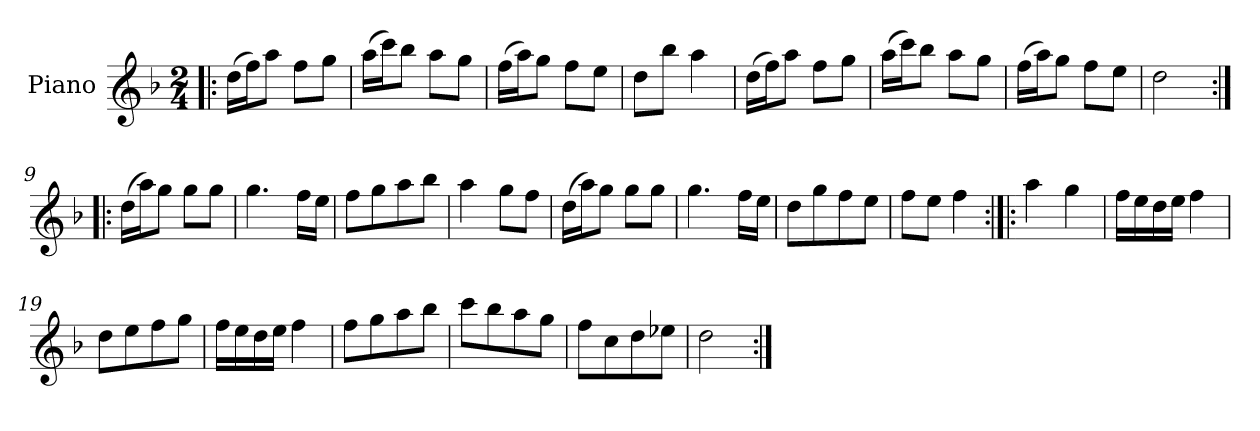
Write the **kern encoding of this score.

**kern
*part1
*staff1
*I"Piano
*I'Pno.
*clefG2
*k[b-]
*d:
*M2/4
=1!|:
(>16dd\LL
16ff\J)
8aa\J
8ff\L
8gg\J
=2
(>16aa\LL
16ccc\J)
8bb-\J
8aa\L
8gg\J
=3
(>16ff\LL
16aa\J)
8gg\J
8ff\L
8ee\J
=4
8dd\L
8bb-\J
4aa\
=5
(>16dd\LL
16ff\J)
8aa\J
8ff\L
8gg\J
!!LO:LB:g=z
=6
(>16aa\LL
16ccc\J)
8bb-\J
8aa\L
8gg\J
=7
(>16ff\LL
16aa\J)
8gg\J
8ff\L
8ee\J
=8
2dd\
=9:|!|:
(>16dd\LL
16aa\J)
8gg\J
8gg\L
8gg\J
=10
4.gg\
16ff\LL
16ee\JJ
=11
8ff\L
8gg\
8aa\
8bb-\J
!!LO:LB:g=z
=12
4aa\
8gg\L
8ff\J
=13
(>16dd\LL
16aa\J)
8gg\J
8gg\L
8gg\J
=14
4.gg\
16ff\LL
16ee\JJ
=15
8dd\L
8gg\
8ff\
8ee\J
=16
8ff\L
8ee\J
4ff\
=17:|!|:
4aa\
4gg\
=18
16ff\LL
16ee\
16dd\
16ee\JJ
4ff\
!!LO:LB:g=z
=19
8dd\L
8ee\
8ff\
8gg\J
=20
16ff\LL
16ee\
16dd\
16ee\JJ
4ff\
=21
8ff\L
8gg\
8aa\
8bb-\J
=22
8ccc\L
8bb-\
8aa\
8gg\J
=23
8ff\L
8cc\
8dd\
8ee-X\J
=24
2dd\
=:|!
*-
